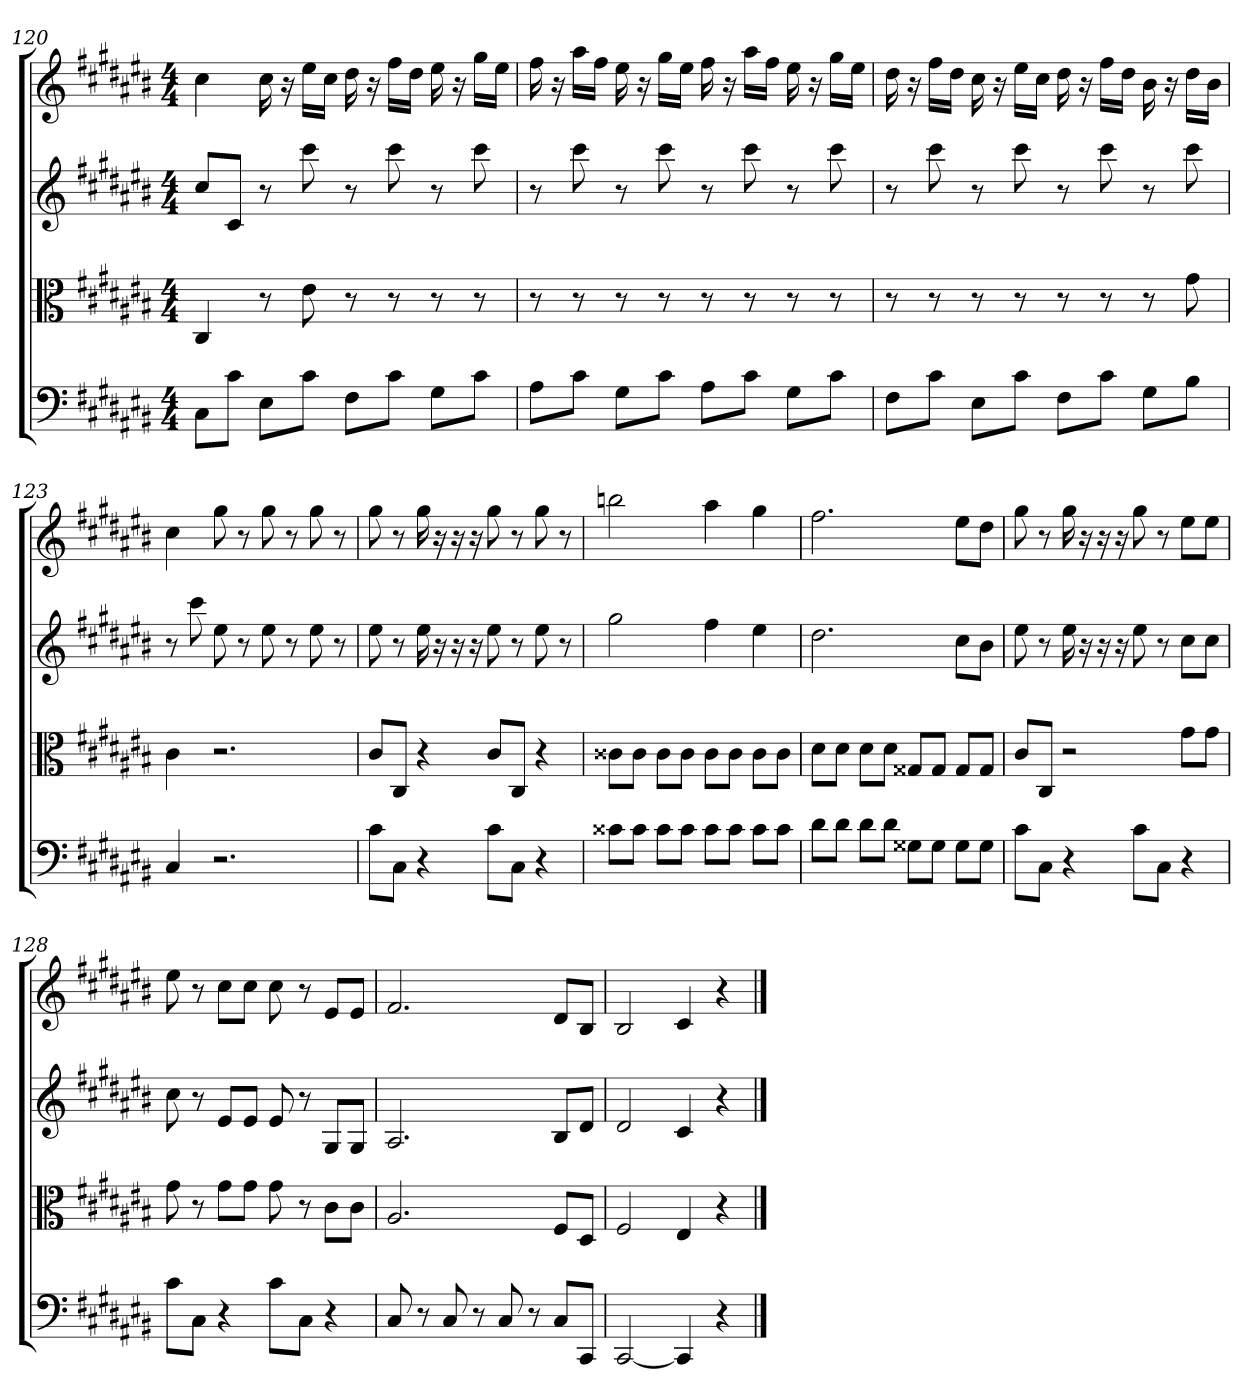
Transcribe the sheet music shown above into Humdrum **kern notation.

**kern	**kern	**kern	**kern
*part4	*part3	*part2	*part1
*staff4	*staff3	*staff2	*staff1
*clefF4	*clefC3	*clefG2	*clefG2
*k[f#c#g#d#a#e#b#]	*k[f#c#g#d#a#e#b#]	*k[f#c#g#d#a#e#b#]	*k[f#c#g#d#a#e#b#]
*C#:	*C#:	*C#:	*C#:
*M4/4	*M4/4	*M4/4	*M4/4
=120	=120	=120	=120
8C#\L	4C#	8cc#/L	4cc#
8c#\J	.	8c#/J	.
8E#\L	8r	8r	16cc#
.	.	.	16r
8c#\J	8e#	8ccc#	16ee#\LL
.	.	.	16cc#\JJ
8F#\L	8r	8r	16dd#
.	.	.	16r
8c#\J	8r	8ccc#	16ff#\LL
.	.	.	16dd#\JJ
8G#\L	8r	8r	16ee#
.	.	.	16r
8c#\J	8r	8ccc#	16gg#\LL
.	.	.	16ee#\JJ
=121	=121	=121	=121
8A#\L	8r	8r	16ff#
.	.	.	16r
8c#\J	8r	8ccc#	16aa#\LL
.	.	.	16ff#\JJ
8G#\L	8r	8r	16ee#
.	.	.	16r
8c#\J	8r	8ccc#	16gg#\LL
.	.	.	16ee#\JJ
8A#\L	8r	8r	16ff#
.	.	.	16r
8c#\J	8r	8ccc#	16aa#\LL
.	.	.	16ff#\JJ
8G#\L	8r	8r	16ee#
.	.	.	16r
8c#\J	8r	8ccc#	16gg#\LL
.	.	.	16ee#\JJ
=122	=122	=122	=122
8F#\L	8r	8r	16dd#
.	.	.	16r
8c#\J	8r	8ccc#	16ff#\LL
.	.	.	16dd#\JJ
8E#\L	8r	8r	16cc#
.	.	.	16r
8c#\J	8r	8ccc#	16ee#\LL
.	.	.	16cc#\JJ
8F#\L	8r	8r	16dd#
.	.	.	16r
8c#\J	8r	8ccc#	16ff#\LL
.	.	.	16dd#\JJ
8G#\L	8r	8r	16b#
.	.	.	16r
8B#\J	8g#	8ccc#	16dd#\LL
.	.	.	16b#\JJ
=123	=123	=123	=123
4C#	4c#	8r	4cc#
.	.	8ccc#	.
2.r	2.r	8ee#	8gg#
.	.	8r	8r
.	.	8ee#	8gg#
.	.	8r	8r
.	.	8ee#	8gg#
.	.	8r	8r
=124	=124	=124	=124
8c#\L	8c#/L	8ee#	8gg#
8C#\J	8C#/J	8r	8r
4r	4r	16ee#	16gg#
.	.	16r	16r
.	.	16r	16r
.	.	16r	16r
8c#\L	8c#/L	8ee#	8gg#
8C#\J	8C#/J	8r	8r
4r	4r	8ee#	8gg#
.	.	8r	8r
=125	=125	=125	=125
8c##X\L	8c##X\L	2gg#	2bbn
8c##\J	8c##\J	.	.
8c##\L	8c##\L	.	.
8c##\J	8c##\J	.	.
8c##\L	8c##\L	4ff#	4aa#
8c##\J	8c##\J	.	.
8c##\L	8c##\L	4ee#	4gg#
8c##\J	8c##\J	.	.
=126	=126	=126	=126
8d#\L	8d#\L	2.dd#	2.ff#
8d#\J	8d#\J	.	.
8d#\L	8d#\L	.	.
8d#\J	8d#\J	.	.
8G##X\L	8G##X/L	.	.
8G##\J	8G##/J	.	.
8G##\L	8G##/L	8cc#\L	8ee#\L
8G##\J	8G##/J	8b#\J	8dd#\J
=127	=127	=127	=127
8c#\L	8c#/L	8ee#	8gg#
8C#\J	8C#/J	8r	8r
4r	2r	16ee#	16gg#
.	.	16r	16r
.	.	16r	16r
.	.	16r	16r
8c#\L	.	8ee#	8gg#
8C#\J	.	8r	8r
4r	8g#\L	8cc#\L	8ee#\L
.	8g#\J	8cc#\J	8ee#\J
=128	=128	=128	=128
8c#\L	8g#	8cc#	8ee#
8C#\J	8r	8r	8r
4r	8g#\L	8e#/L	8cc#\L
.	8g#\J	8e#/J	8cc#\J
8c#\L	8g#	8e#	8cc#
8C#\J	8r	8r	8r
4r	8c#\L	8G#/L	8e#/L
.	8c#\J	8G#/J	8e#/J
=129	=129	=129	=129
8C#	2.A#	2.A#	2.f#
8r	.	.	.
8C#	.	.	.
8r	.	.	.
8C#	.	.	.
8r	.	.	.
8C#/L	8F#/L	8B#/L	8d#/L
8CC#/J	8D#/J	8d#/J	8B#/J
=130	=130	=130	=130
[2CC#	2F#	2d#	2B#
4CC#]	4E#	4c#	4c#
4r	4r	4r	4r
==	==	==	==
*-	*-	*-	*-
